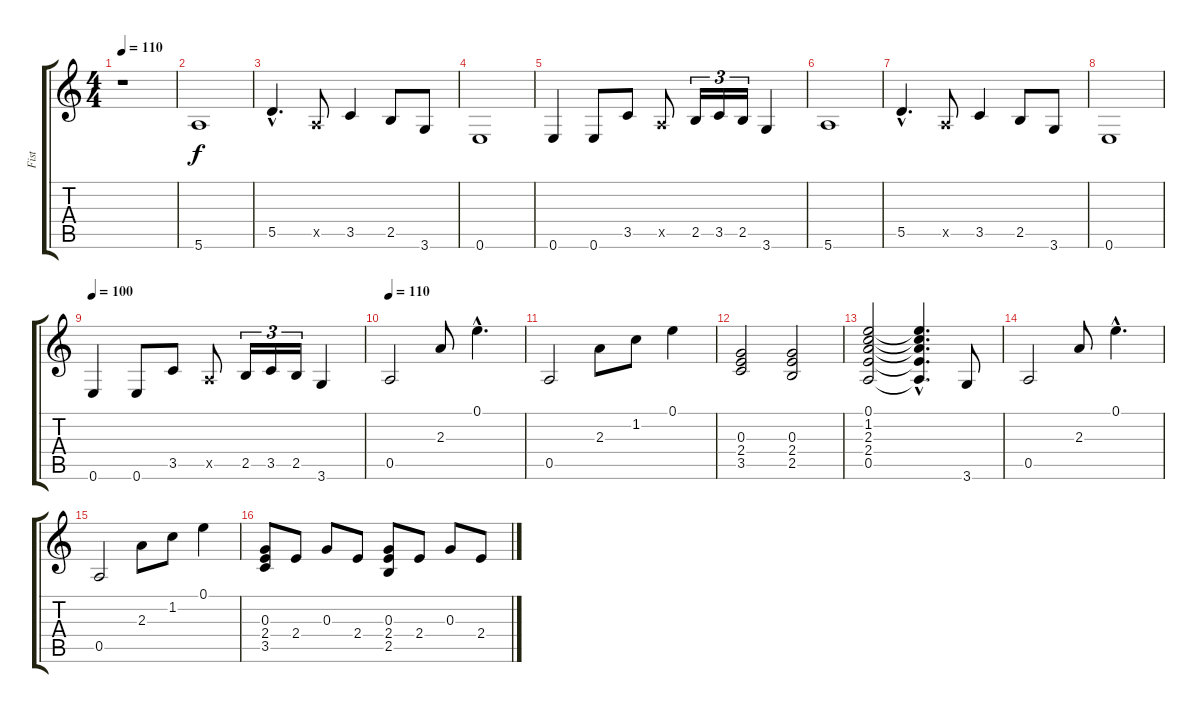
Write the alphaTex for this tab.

\track ("Fist" "Fist") {instrument acousticguitarnylon}
\staff {score tabs}
\tuning (E4 B3 G3 D3 A2 E2) {hide}
\ts (4 4)
\tempo 110
\clef g2
\ks c
r.1{dy f instrument acousticguitarnylon} |
5.6.1 |
5.5{hac}.4{d} 0.5{x}.8 3.5.4 2.5.8 3.6.8 |
0.6.1 |
0.6.4 0.6.8 3.5.8 0.5{x}.8 2.5.16{tu (3 2)} 3.5.16{tu (3 2)} 2.5.16{tu (3 2)} 3.6.4 |
5.6.1 |
5.5{hac}.4{d} 0.5{x}.8 3.5.4 2.5.8 3.6.8 |
0.6.1 |
\tempo 100
0.6.4 0.6.8 3.5.8 0.5{x}.8 2.5.16{tu (3 2)} 3.5.16{tu (3 2)} 2.5.16{tu (3 2)} 3.6.4 |
\tempo 110
0.5.2 2.3.8 0.1{hac}.4{d} |
0.5.2 2.3.8 1.2.8 0.1.4 |
(0.3 2.4 3.5).2 (0.3 2.4 2.5).2 |
(0.1 1.2 2.3 2.4 0.5).2 (0.1{hac t} 1.2{hac t} 2.3{hac t} 2.4{hac t} 0.5{hac t}).4{d} 3.6.8 |
0.5.2 2.3.8 0.1{hac}.4{d} |
0.5.2 2.3.8 1.2.8 0.1.4 |
(0.3 2.4 3.5).8 2.4.8 0.3.8 2.4.8 (0.3 2.4 2.5).8 2.4.8 0.3.8 2.4.8
